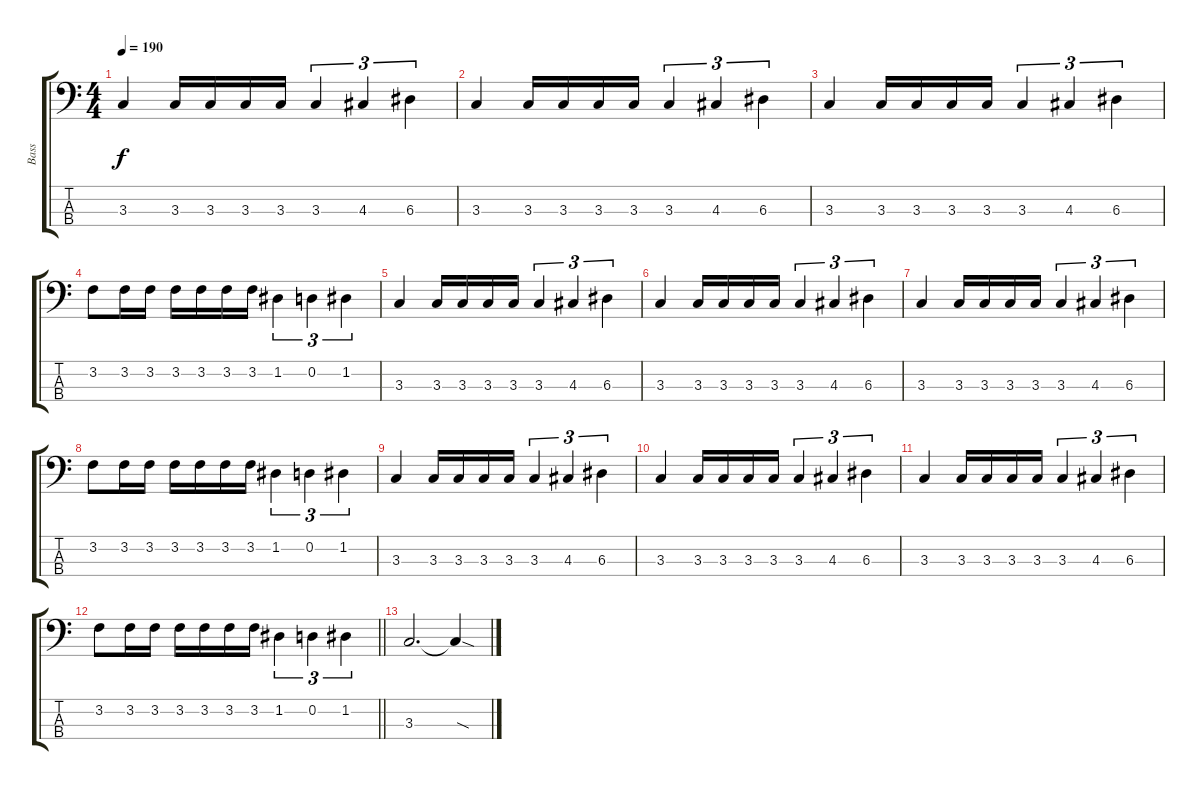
\track ("Bass" "Bass") {instrument electricbasspick}
\staff {score tabs}
\tuning (G2 D2 A1 E1) {hide}
\ts (4 4)
\tempo 190
\clef f4
\ks c
3.3.4{dy f} 3.3.16 3.3.16 3.3.16 3.3.16 3.3.4{tu (3 2)} 4.3.4{tu (3 2)} 6.3.4{tu (3 2)} |
3.3.4 3.3.16 3.3.16 3.3.16 3.3.16 3.3.4{tu (3 2)} 4.3.4{tu (3 2)} 6.3.4{tu (3 2)} |
3.3.4 3.3.16 3.3.16 3.3.16 3.3.16 3.3.4{tu (3 2)} 4.3.4{tu (3 2)} 6.3.4{tu (3 2)} |
3.2.8 3.2.16 3.2.16 3.2.16 3.2.16 3.2.16 3.2.16 1.2.4{tu (3 2)} 0.2.4{tu (3 2)} 1.2.4{tu (3 2)} |
3.3.4 3.3.16 3.3.16 3.3.16 3.3.16 3.3.4{tu (3 2)} 4.3.4{tu (3 2)} 6.3.4{tu (3 2)} |
3.3.4 3.3.16 3.3.16 3.3.16 3.3.16 3.3.4{tu (3 2)} 4.3.4{tu (3 2)} 6.3.4{tu (3 2)} |
3.3.4 3.3.16 3.3.16 3.3.16 3.3.16 3.3.4{tu (3 2)} 4.3.4{tu (3 2)} 6.3.4{tu (3 2)} |
3.2.8 3.2.16 3.2.16 3.2.16 3.2.16 3.2.16 3.2.16 1.2.4{tu (3 2)} 0.2.4{tu (3 2)} 1.2.4{tu (3 2)} |
3.3.4 3.3.16 3.3.16 3.3.16 3.3.16 3.3.4{tu (3 2)} 4.3.4{tu (3 2)} 6.3.4{tu (3 2)} |
3.3.4 3.3.16 3.3.16 3.3.16 3.3.16 3.3.4{tu (3 2)} 4.3.4{tu (3 2)} 6.3.4{tu (3 2)} |
3.3.4 3.3.16 3.3.16 3.3.16 3.3.16 3.3.4{tu (3 2)} 4.3.4{tu (3 2)} 6.3.4{tu (3 2)} |
\barLineRight lightlight
3.2.8 3.2.16 3.2.16 3.2.16 3.2.16 3.2.16 3.2.16 1.2.4{tu (3 2)} 0.2.4{tu (3 2)} 1.2.4{tu (3 2)} |
3.3.2{d} 3.3{sod t}.4
